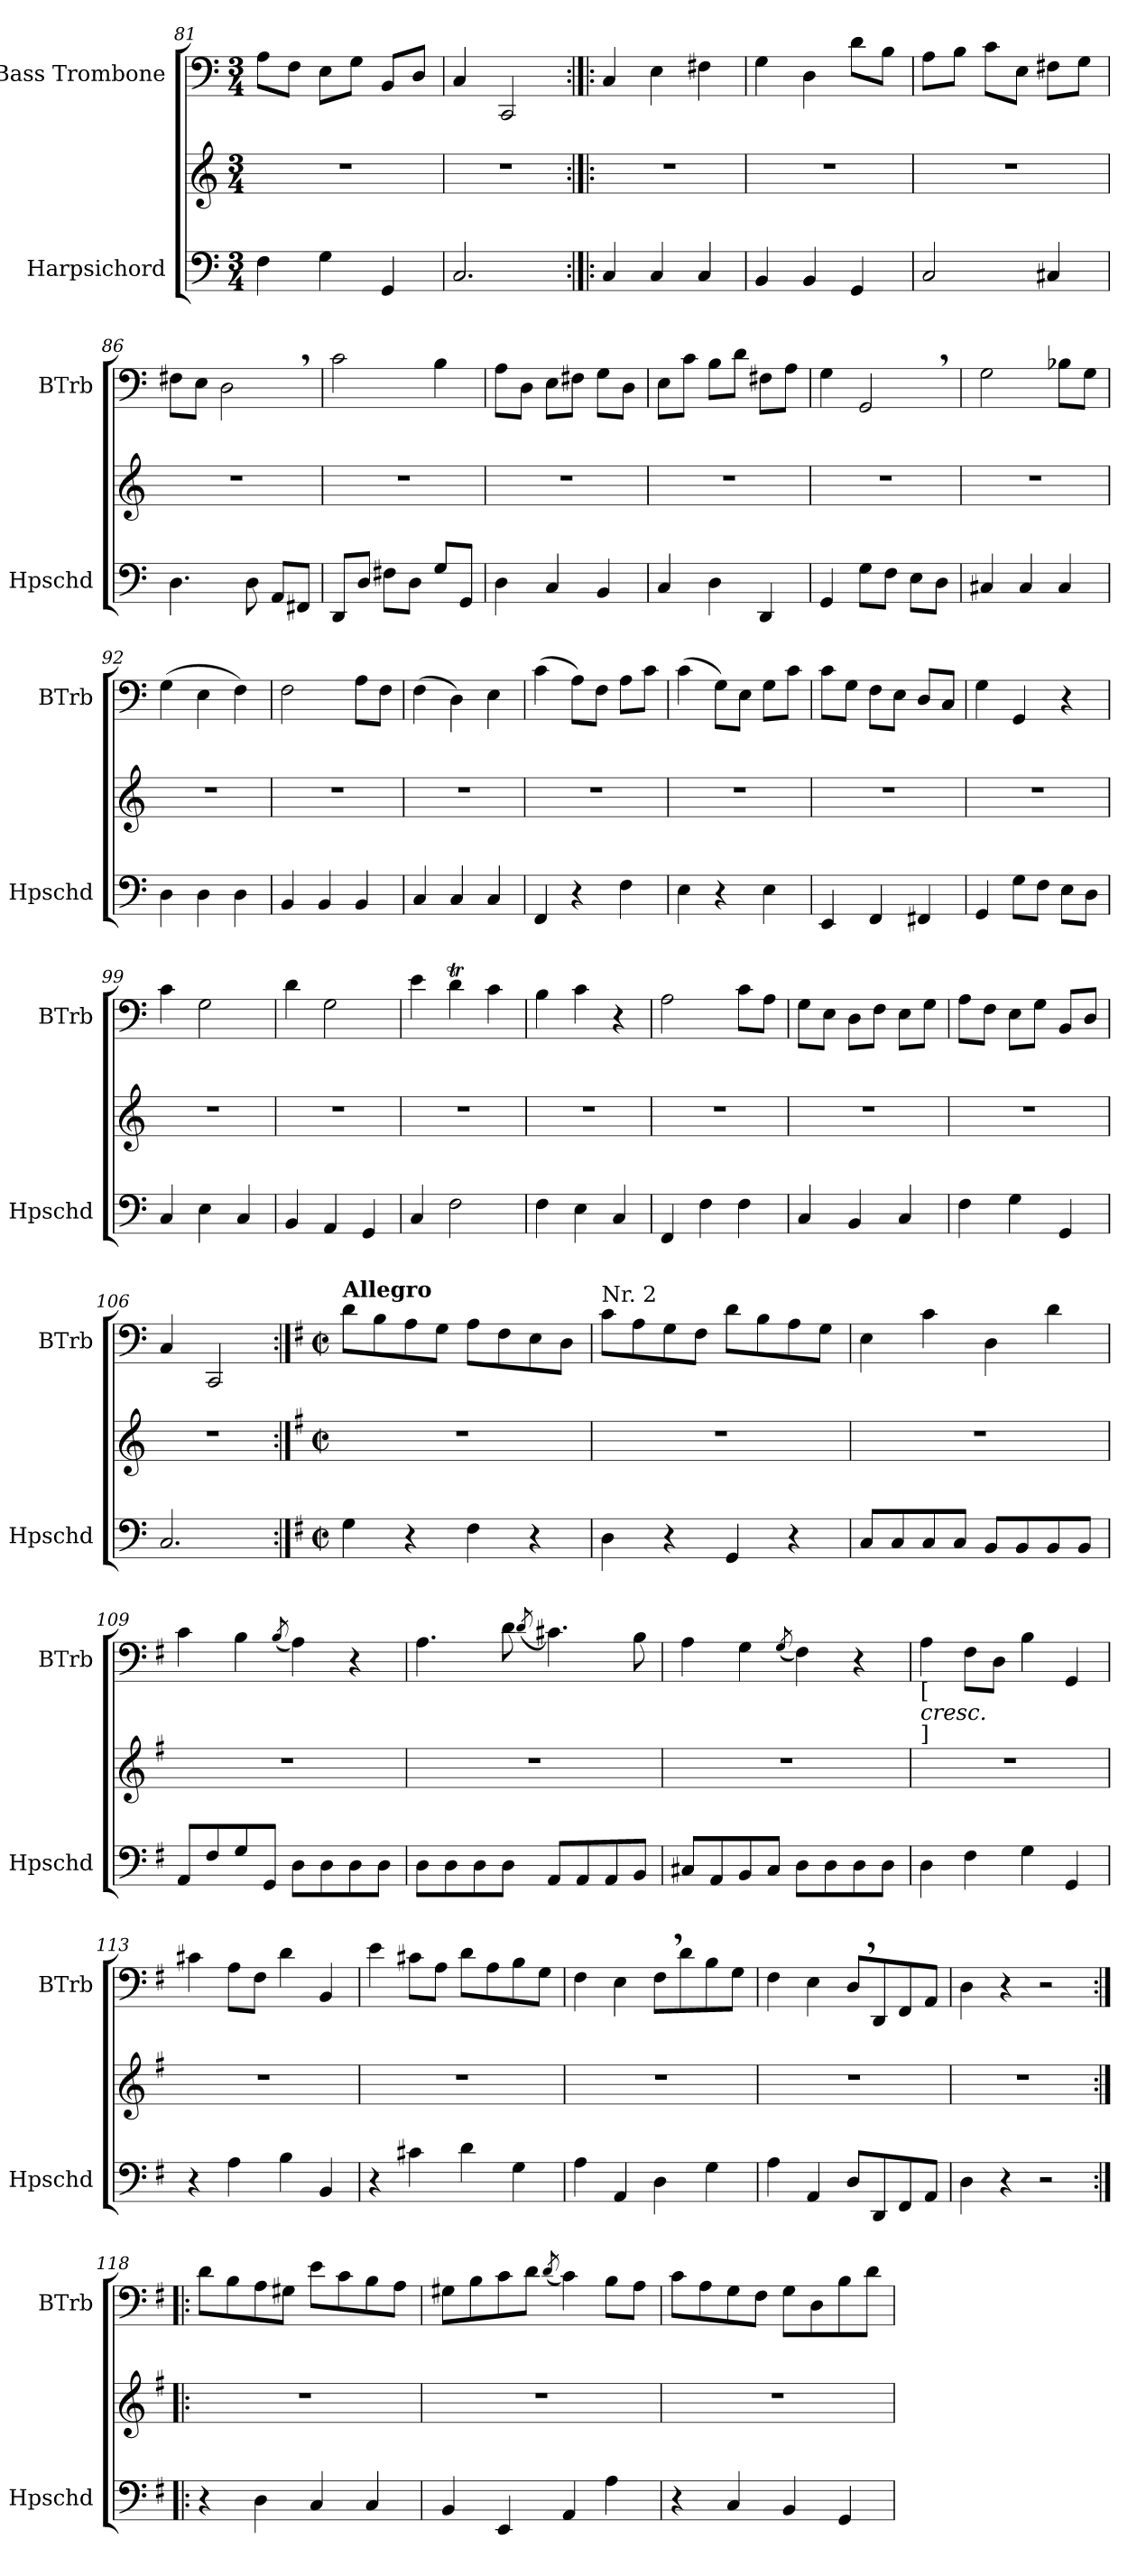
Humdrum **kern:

**kern	**kern	**kern
*part2	*part2	*part1
*staff3	*staff2	*staff1
*I"Harpsichord	*	*I"Bass Trombone
*I'Hpschd	*	*I'BTrb
*clefF4	*clefG2	*clefF4
*k[]	*k[]	*k[]
*C:	*C:	*C:
*M3/4	*M3/4	*M3/4
=81	=81	=81
4F\	2.r	8A\L
.	.	8F\J
4G\	.	8E\L
.	.	8G\J
4GG/	.	8BB/L
.	.	8D/J
=82	=82	=82
2.C/	2.r	4C/
.	.	2CC/
=83:|!|:	=83:|!|:	=83:|!|:
4C/	2.r	4C/
4C/	.	4E\
4C/	.	4F#X\
=84	=84	=84
4BB/	2.r	4G\
4BB/	.	4D\
4GG/	.	8d\L
.	.	8B\J
=85	=85	=85
2C/	2.r	8A\L
.	.	8B\J
.	.	8c\L
.	.	8E\J
4C#X/	.	8F#X\L
.	.	8G\J
!!LO:LB:g=z
=86	=86	=86
4.D\	2.r	8F#X\L
.	.	8E\J
.	.	2D,>\
8D\	.	.
8AA/L	.	.
8FF#X/J	.	.
=87	=87	=87
8DD/L	2.r	2c\
8D/J	.	.
8F#X\L	.	.
8D\J	.	.
8G/L	.	4B\
8GG/J	.	.
=88	=88	=88
4D\	2.r	8A\L
.	.	8D\J
4C/	.	8E\L
.	.	8F#X\J
4BB/	.	8G\L
.	.	8D\J
=89	=89	=89
4C/	2.r	8E\L
.	.	8c\J
4D\	.	8B\L
.	.	8d\J
4DD/	.	8F#X\L
.	.	8A\J
=90	=90	=90
4GG/	2.r	4G\
8G\L	.	2GG,>/
8F\J	.	.
8E\L	.	.
8D\J	.	.
=91	=91	=91
4C#X/	2.r	2G\
4C#/	.	.
4C#/	.	8B-X\L
.	.	8G\J
!!LO:LB:g=z
=92	=92	=92
4D\	2.r	(>4G\
4D\	.	4E\
4D\	.	4F\)
=93	=93	=93
4BB/	2.r	2F\
4BB/	.	.
4BB/	.	8A\L
.	.	8F\J
=94	=94	=94
4C/	2.r	(>4F\
4C/	.	4D\)
4C/	.	4E\
=95	=95	=95
4FF/	2.r	(>4c\
4r	.	8A\L)
.	.	8F\J
4F\	.	8A\L
.	.	8c\J
=96	=96	=96
4E\	2.r	(>4c\
4r	.	8G\L)
.	.	8E\J
4E\	.	8G\L
.	.	8c\J
=97	=97	=97
4EE/	2.r	8c\L
.	.	8G\J
4FF/	.	8F\L
.	.	8E\J
4FF#X/	.	8D/L
.	.	8C/J
=98	=98	=98
4GG/	2.r	4G\
8G\L	.	4GG/
8F\J	.	.
8E\L	.	4r
8D\J	.	.
!!LO:LB:g=z
=99	=99	=99
4C/	2.r	4c\
4E\	.	2G\
4C/	.	.
=100	=100	=100
4BB/	2.r	4d\
4AA/	.	2G\
4GG/	.	.
=101	=101	=101
4C/	2.r	4e\
2F\	.	4dT\
.	.	4c\
=102	=102	=102
4F\	2.r	4B\
4E\	.	4c\
4C/	.	4r
=103	=103	=103
4FF/	2.r	2A\
4F\	.	.
4F\	.	8c\L
.	.	8A\J
=104	=104	=104
4C/	2.r	8G\L
.	.	8E\J
4BB/	.	8D\L
.	.	8F\J
4C/	.	8E\L
.	.	8G\J
=105	=105	=105
4F\	2.r	8A\L
.	.	8F\J
4G\	.	8E\L
.	.	8G\J
4GG/	.	8BB/L
.	.	8D/J
=106	=106	=106
2.C/	2.r	4C/
.	.	2CC/
!!LO:PB:g=z
=106X3:|!	=106X3:|!	=106X3:|!
*k[f#]	*k[f#]	*k[f#]
*G:	*G:	*G:
*M2/2	*M2/2	*M2/2
*met(c|)	*met(c|)	*met(c|)
!	!	!LO:TX:a:B:t=Allegro
4G\	1r	8d\L
.	.	8B\
4r	.	8A\
.	.	8G\J
4F#\	.	8A\L
.	.	8F#\
4r	.	8E\
.	.	8D\J
=107	=107	=107
!	!	!LO:TX:a:t=Nr. 2
4D\	1r	8c\L
.	.	8A\
4r	.	8G\
.	.	8F#\J
4GG/	.	8d\L
.	.	8B\
4r	.	8A\
.	.	8G\J
=108	=108	=108
8C/L	1r	4E\
8C/	.	.
8C/	.	4c\
8C/J	.	.
8BB/L	.	4D\
8BB/	.	.
8BB/	.	4d\
8BB/J	.	.
!!LO:LB:g=z
=109	=109	=109
8AA/L	1r	4c\
8F#/	.	.
8G/	.	4B\
8GG/J	.	.
.	.	(<8qB/
8D\L	.	4A\)
8D\	.	.
8D\	.	4r
8D\J	.	.
=110	=110	=110
8D\L	1r	4.A\
8D\	.	.
8D\	.	.
8D\J	.	8d\
.	.	(<8qd/
8AA/L	.	4.c#X\)
8AA/	.	.
8AA/	.	.
8BB/J	.	8B\
=111	=111	=111
8C#X/L	1r	4A\
8AA/	.	.
8BB/	.	4G\
8C#/J	.	.
.	.	(<8qG/
8D\L	.	4F#\)
8D\	.	.
8D\	.	4r
8D\J	.	.
=112	=112	=112
!	!	!LO:TX:b:t=[
!	!	!LO:TX:b:i:t=cresc.
!	!	!LO:TX:b:t=]
4D\	1r	4A\
4F#\	.	8F#\L
.	.	8D\J
4G\	.	4B\
4GG/	.	4GG/
=113	=113	=113
4r	1r	4c#X\
4A\	.	8A\L
.	.	8F#\J
4B\	.	4d\
4BB/	.	4BB/
!!LO:LB:g=z
=114	=114	=114
4r	1r	4e\
4c#X\	.	8c#X\L
.	.	8A\J
4d\	.	8d\L
.	.	8A\
4G\	.	8B\
.	.	8G\J
=115	=115	=115
4A\	1r	4F#\
4AA/	.	4E\
4D\	.	8F#,>\L
.	.	8d\
4G\	.	8B\
.	.	8G\J
=116	=116	=116
4A\	1r	4F#\
4AA/	.	4E\
8D/L	.	8D,>/L
8DD/	.	8DD/
8FF#/	.	8FF#/
8AA/J	.	8AA/J
=117	=117	=117
4D\	1r	4D\
4r	.	4r
2r	.	2r
=118:|!|:	=118:|!|:	=118:|!|:
4r	1r	8d\L
.	.	8B\
4D\	.	8A\
.	.	8G#X\J
4C/	.	8e\L
.	.	8c\
4C/	.	8B\
.	.	8A\J
!!LO:LB:g=z
=119	=119	=119
4BB/	1r	8G#X\L
.	.	8B\
4EE/	.	8c\
.	.	8d\J
.	.	(<8qd/
4AA/	.	4c\)
4A\	.	8B\L
.	.	8A\J
=120	=120	=120
4r	1r	8c\L
.	.	8A\
4C/	.	8G\
.	.	8F#\J
4BB/	.	8G\L
.	.	8D\
4GG/	.	8B\
.	.	8d\J
=	=	=
*-	*-	*-
